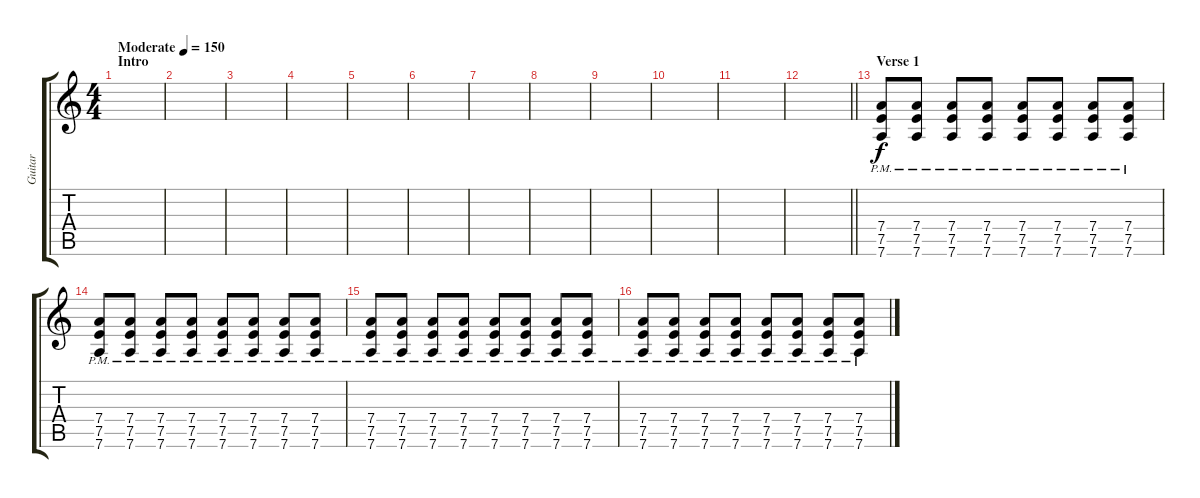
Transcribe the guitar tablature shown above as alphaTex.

\track ("Guitar" "Guitar") {instrument distortionguitar}
\staff {score tabs}
\tuning (E4 B3 G3 D3 A2 D2) {hide}
\ts (4 4)
\section ("" "Intro")
\tempo (150 "Moderate")
\clef g2
\ks c
|
|
|
|
|
|
|
|
|
|
|
\barLineRight lightlight
|
\section ("" "Verse 1")
(7.4{pm} 7.5{pm} 7.6{pm}).8 (7.4{pm} 7.5{pm} 7.6{pm}).8 (7.4{pm} 7.5{pm} 7.6{pm}).8 (7.4{pm} 7.5{pm} 7.6{pm}).8 (7.4{pm} 7.5{pm} 7.6{pm}).8 (7.4{pm} 7.5{pm} 7.6{pm}).8 (7.4{pm} 7.5{pm} 7.6{pm}).8 (7.4{pm} 7.5{pm} 7.6{pm}).8 |
(7.4{pm} 7.5{pm} 7.6{pm}).8 (7.4{pm} 7.5{pm} 7.6{pm}).8 (7.4{pm} 7.5{pm} 7.6{pm}).8 (7.4{pm} 7.5{pm} 7.6{pm}).8 (7.4{pm} 7.5{pm} 7.6{pm}).8 (7.4{pm} 7.5{pm} 7.6{pm}).8 (7.4{pm} 7.5{pm} 7.6{pm}).8 (7.4{pm} 7.5{pm} 7.6{pm}).8 |
(7.4{pm} 7.5{pm} 7.6{pm}).8 (7.4{pm} 7.5{pm} 7.6{pm}).8 (7.4{pm} 7.5{pm} 7.6{pm}).8 (7.4{pm} 7.5{pm} 7.6{pm}).8 (7.4{pm} 7.5{pm} 7.6{pm}).8 (7.4{pm} 7.5{pm} 7.6{pm}).8 (7.4{pm} 7.5{pm} 7.6{pm}).8 (7.4{pm} 7.5{pm} 7.6{pm}).8 |
(7.4{pm} 7.5{pm} 7.6{pm}).8 (7.4{pm} 7.5{pm} 7.6{pm}).8 (7.4{pm} 7.5{pm} 7.6{pm}).8 (7.4{pm} 7.5{pm} 7.6{pm}).8 (7.4{pm} 7.5{pm} 7.6{pm}).8 (7.4{pm} 7.5{pm} 7.6{pm}).8 (7.4{pm} 7.5{pm} 7.6{pm}).8 (7.4{pm} 7.5{pm} 7.6{pm}).8
